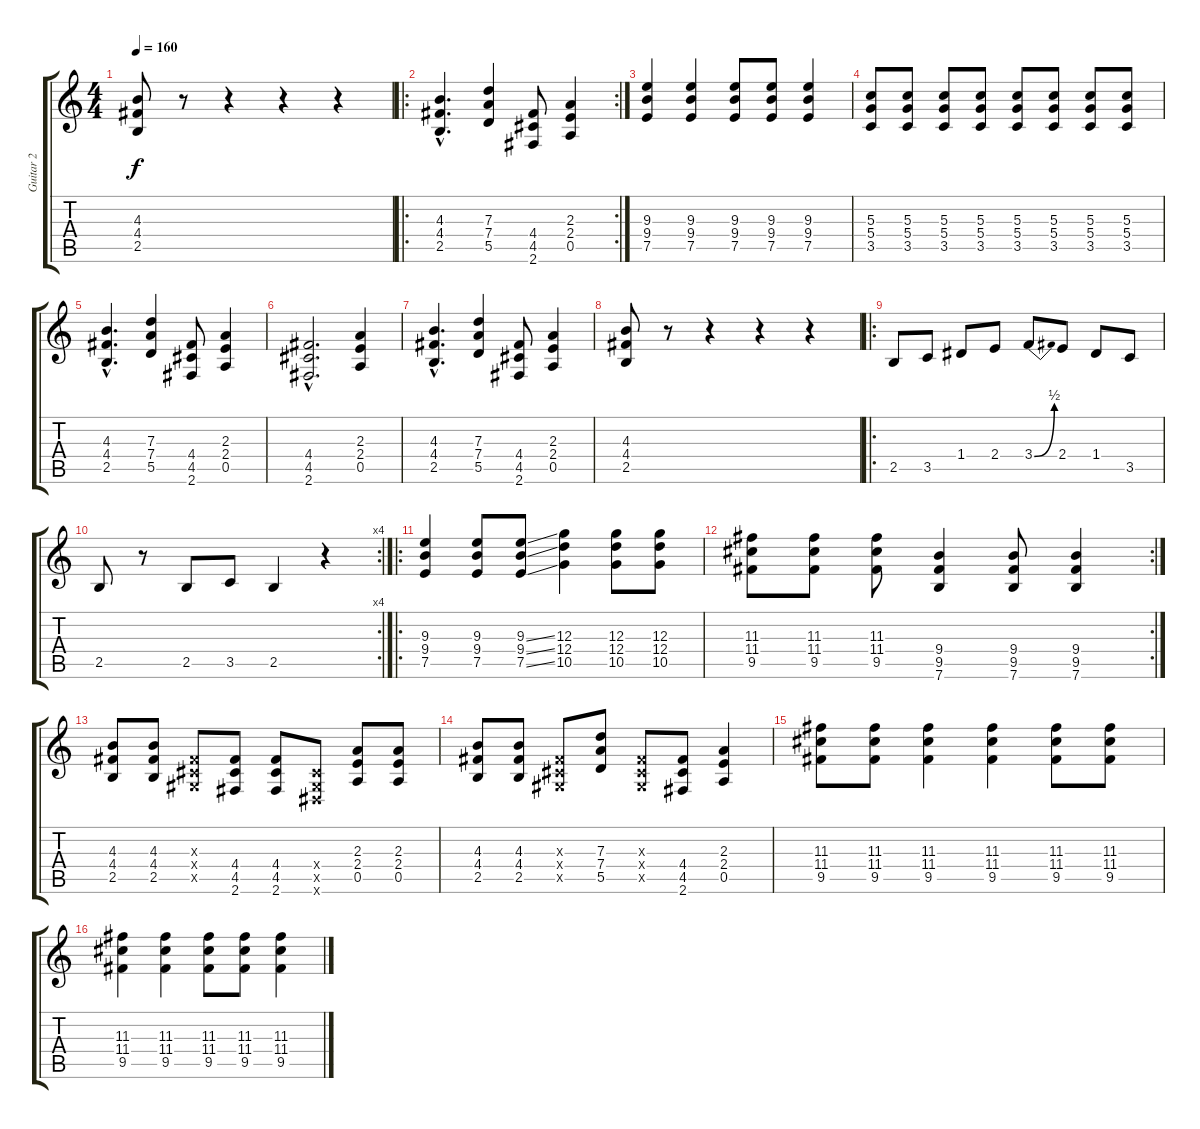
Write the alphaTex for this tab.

\track ("Guitar 2" "Guitar 2") {instrument distortionguitar}
\staff {score tabs}
\tuning (E4 B3 G3 D3 A2 E2) {hide}
\ts (4 4)
\tempo 160
\clef g2
\ks c
(4.3 4.4 2.5).8{dy f} r.8 r.4 r.4 r.4 |
\ro
\rc 2
(4.3{hac} 4.4{hac} 2.5{hac}).4{d} (7.3 7.4 5.5).4 (4.4 4.5 2.6).8 (2.3 2.4 0.5).4 |
(9.3 9.4 7.5).4 (9.3 9.4 7.5).4 (9.3 9.4 7.5).8 (9.3 9.4 7.5).8 (9.3 9.4 7.5).4 |
(5.3 5.4 3.5).8 (5.3 5.4 3.5).8 (5.3 5.4 3.5).8 (5.3 5.4 3.5).8 (5.3 5.4 3.5).8 (5.3 5.4 3.5).8 (5.3 5.4 3.5).8 (5.3 5.4 3.5).8 |
(4.3{hac} 4.4{hac} 2.5{hac}).4{d} (7.3 7.4 5.5).4 (4.4 4.5 2.6).8 (2.3 2.4 0.5).4 |
(4.4{hac} 4.5{hac} 2.6{hac}).2{d} (2.3 2.4 0.5).4 |
(4.3{hac} 4.4{hac} 2.5{hac}).4{d} (7.3 7.4 5.5).4 (4.4 4.5 2.6).8 (2.3 2.4 0.5).4 |
(4.3 4.4 2.5).8 r.8 r.4 r.4 r.4 |
\ro
2.5.8 3.5.8 1.4.8 2.4.8 3.4{be (bend 0 0 60 2)}.8 2.4.8 1.4.8 3.5.8 |
\rc 4
2.5.8 r.8 2.5.8 3.5.8 2.5.4 r.4 |
\ro
(9.3 9.4 7.5).4 (9.3 9.4 7.5).8 (9.3{ss} 9.4{ss} 7.5{ss}).8 (12.3 12.4 10.5).4 (12.3 12.4 10.5).8 (12.3 12.4 10.5).8 |
\rc 2
(11.3 11.4 9.5).8 (11.3 11.4 9.5).8 (11.3 11.4 9.5).8 (9.4 9.5 7.6).4 (9.4 9.5 7.6).8 (9.4 9.5 7.6).4 |
(4.3 4.4 2.5).8 (4.3 4.4 2.5).8 (-1.3{x} -1.4{x} -1.5{x}).8 (4.4 4.5 2.6).8 (4.4 4.5 2.6).8 (-1.4{x} -1.5{x} -1.6{x}).8 (2.3 2.4 0.5).8 (2.3 2.4 0.5).8 |
(4.3 4.4 2.5).8 (4.3 4.4 2.5).8 (-1.3{x} -1.4{x} -1.5{x}).8 (7.3 7.4 5.5).8 (-1.3{x} -1.4{x} -1.5{x}).8 (4.4 4.5 2.6).8 (2.3 2.4 0.5).4 |
(11.3 11.4 9.5).8 (11.3 11.4 9.5).8 (11.3 11.4 9.5).4 (11.3 11.4 9.5).4 (11.3 11.4 9.5).8 (11.3 11.4 9.5).8 |
(11.3 11.4 9.5).4 (11.3 11.4 9.5).4 (11.3 11.4 9.5).8 (11.3 11.4 9.5).8 (11.3 11.4 9.5).4
